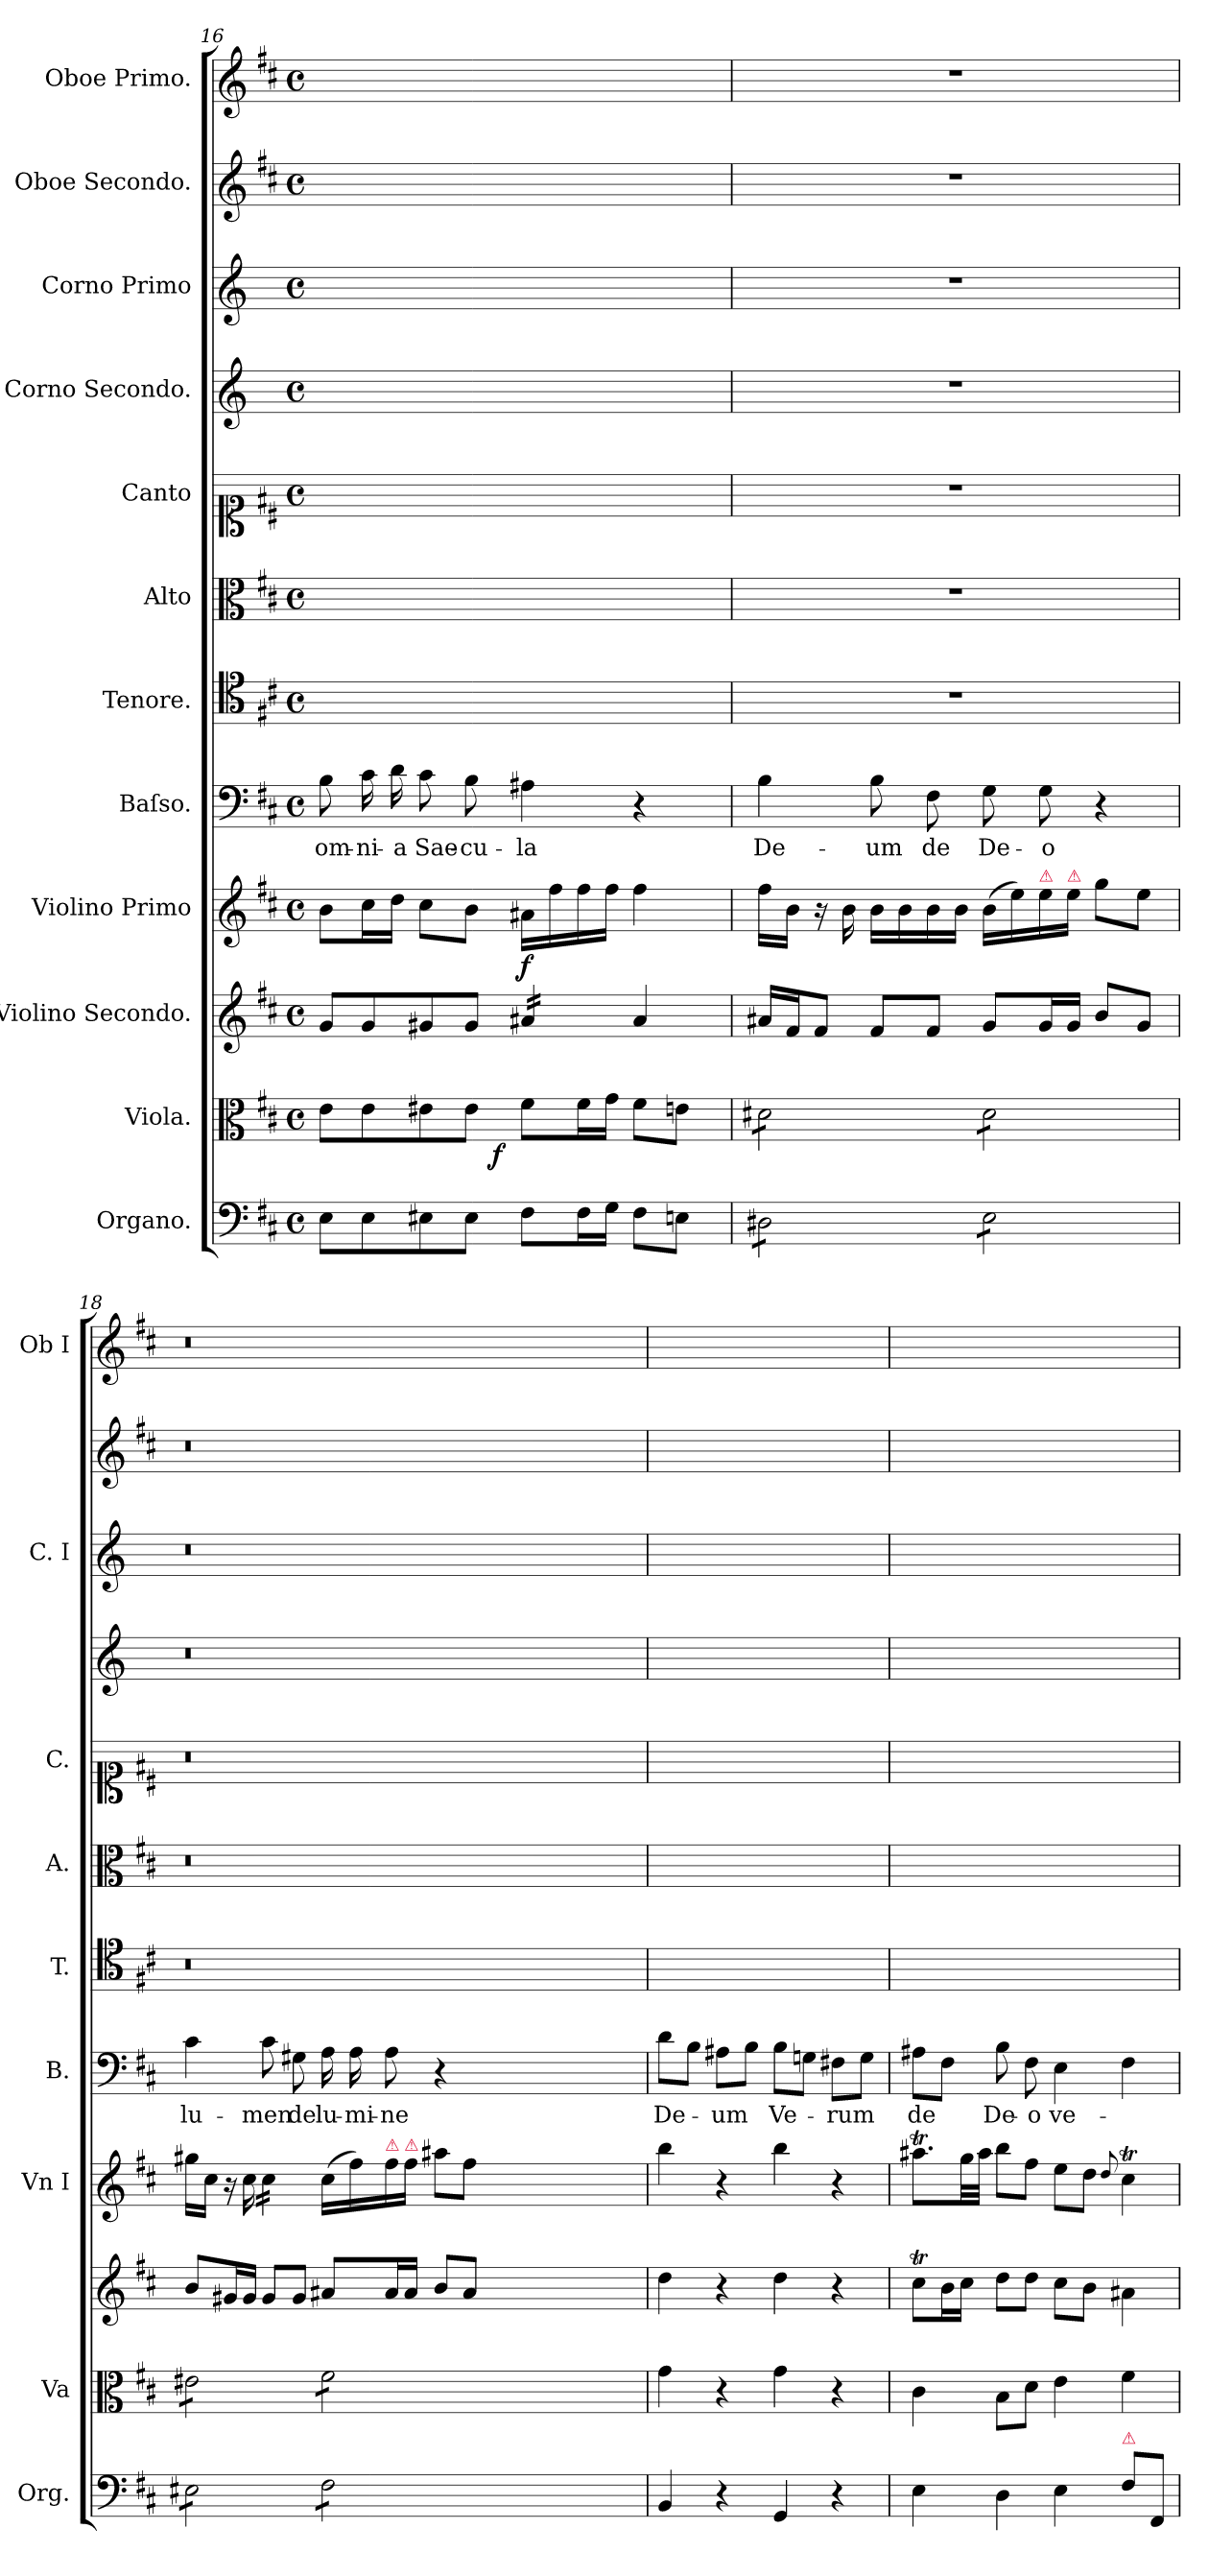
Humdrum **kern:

**kern	**kern	**dynam	**kern	**kern	**dynam	**kern	**text	**kern	**kern	**kern	**kern	**kern	**kern	**kern
*part12	*part11	*part11	*part10	*part9	*part9	*part8	*part8	*part7	*part6	*part5	*part4	*part3	*part2	*part1
*staff12	*staff11	*staff11	*staff10	*staff9	*staff9	*staff8	*staff8	*staff7	*staff6	*staff5	*staff4	*staff3	*staff2	*staff1
*I"Organo.	*I"Viola.	*	*I"Violino Secondo.	*I"Violino Primo	*	*I"Baſso.	*	*I"Tenore.	*I"Alto	*I"Canto	*I"Corno Secondo.	*I"Corno Primo	*I"Oboe Secondo.	*I"Oboe Primo.
*I'Org.	*I'Va	*	*	*I'Vn I	*	*I'B.	*	*I'T.	*I'A.	*I'C.	*	*I'C. I	*	*I'Ob I
*clefF4	*clefC3	*	*clefG2	*clefG2	*	*clefF4	*	*clefC4	*clefC3	*clefC1	*clefG2	*clefG2	*clefG2	*clefG2
*k[f#c#]	*k[f#c#]	*	*k[f#c#]	*k[f#c#]	*	*k[f#c#]	*	*k[f#c#]	*k[f#c#]	*k[f#c#]	*k[]	*k[]	*k[f#c#]	*k[f#c#]
*M4/4	*M4/4	*	*M4/4	*M4/4	*	*M4/4	*	*M4/4	*M4/4	*M4/4	*M4/4	*M4/4	*M4/4	*M4/4
*met(c)	*met(c)	*	*met(c)	*met(c)	*	*met(c)	*	*met(c)	*met(c)	*met(c)	*met(c)	*met(c)	*met(c)	*met(c)
=16	=16	=16	=16	=16	=16	=16	=16	=16	=16	=16	=16	=16	=16	=16
*	*^	*	*	*	*	*	*	*	*	*	*	*	*	*
8E\L	8e\L	4..ryy	.	8g/L	8b\L	.	8B\	om-	1ryy	1ryy	1ryy	1ryy	1ryy	1ryy	1ryy
8E\	8e\	.	.	8g/	16cc#\L	.	16c#\	-ni-	.	.	.	.	.	.	.
.	.	.	.	.	16dd\JJ	.	16d\	-a	.	.	.	.	.	.	.
8E#X\	8e#X\	.	.	8g#X/	8cc#\L	.	8c#\	Sae-	.	.	.	.	.	.	.
8E#\J	8e#\J	.	.	8g#/J	8b\J	.	8B\	-cu-	.	.	.	.	.	.	.
.	.	2ryy	f	.	.	.	.	.	.	.	.	.	.	.	.
!	!	!	!	!	!	!LO:DY:b	!	!	!	!	!	!	!	!	!
*	*	*	*	*tremolo	*	*	*	*	*	*	*	*	*	*	*
8F#\L	8f#\L	.	.	16a#X/LL	16a#X\LL	f	4A#X\	-la	.	.	.	.	.	.	.
.	.	.	.	16a#X/	16ff#\	.	.	.	.	.	.	.	.	.	.
16F#\L	16f#\L	.	.	16a#X/	16ff#\	.	.	.	.	.	.	.	.	.	.
16G\JJ	16g\JJ	.	.	16a#X/JJ	16ff#\JJ	.	.	.	.	.	.	.	.	.	.
*	*	*	*	*Xtremolo	*	*	*	*	*	*	*	*	*	*	*
8F#\L	8f#\L	.	.	4a#/	4ff#\	.	4r	.	.	.	.	.	.	.	.
8En\J	8en\J	.	.	.	.	.	.	.	.	.	.	.	.	.	.
.	.	16ryy	.	.	.	.	.	.	.	.	.	.	.	.	.
*	*v	*v	*	*	*	*	*	*	*	*	*	*	*	*	*
=17	=17	=17	=17	=17	=17	=17	=17	=17	=17	=17	=17	=17	=17	=17
*tremolo	*	*	*	*	*	*	*	*	*	*	*	*	*	*
*	*tremolo	*	*	*	*	*	*	*	*	*	*	*	*	*
8D#X\L	8d#X\L	.	16a#X/LL	16ff#\LL	.	4B\	De-	1r	1r	1r	1r	1r	1r	1r
.	.	.	16f#/J	16b\JJ	.	.	.	.	.	.	.	.	.	.
8D#X\	8d#X\	.	8f#/J	16r	.	.	.	.	.	.	.	.	.	.
.	.	.	.	16b\	.	.	.	.	.	.	.	.	.	.
8D#X\	8d#X\	.	8f#/L	16b\LL	.	8B\	-um	.	.	.	.	.	.	.
.	.	.	.	16b\	.	.	.	.	.	.	.	.	.	.
8D#X\J	8d#X\J	.	8f#/J	16b\	.	8F#\	de	.	.	.	.	.	.	.
.	.	.	.	16b\JJ	.	.	.	.	.	.	.	.	.	.
8E\L	8d#\L	.	8g/L	(16b\LL	.	8G\	De-	.	.	.	.	.	.	.
.	.	.	.	16ee\)	.	.	.	.	.	.	.	.	.	.
!	!	!	!	!LO:TX:a:color=crimson:t=⚠	!	!	!	!	!	!	!	!	!	!
8E\	8d#\	.	16g/L	16ee\	.	8G\	-o	.	.	.	.	.	.	.
!	!	!	!	!LO:TX:a:color=crimson:t=⚠	!	!	!	!	!	!	!	!	!	!
.	.	.	16g/JJ	16ee\JJ	.	.	.	.	.	.	.	.	.	.
8E\	8d#\	.	8b/L	8gg\L	.	4r	.	.	.	.	.	.	.	.
8E\J	8d#\J	.	8g/J	8ee\J	.	.	.	.	.	.	.	.	.	.
=18	=18	=18	=18	=18	=18	=18	=18	=18	=18	=18	=18	=18	=18	=18
8E#X\L	8e#X\L	.	8b/L	16gg#X\LL	.	4c#\	lu-	0.r	0.r	0.r	0.r	0.r	0.r	0.r
.	.	.	.	16cc#\JJ	.	.	.	.	.	.	.	.	.	.
8E#X\	8e#X\	.	16g#X/L	16r	.	.	.	.	.	.	.	.	.	.
.	.	.	16g#/JJ	16cc#\	.	.	.	.	.	.	.	.	.	.
*	*	*	*	*tremolo	*	*	*	*	*	*	*	*	*	*
8E#X\	8e#X\	.	8g#/L	16cc#\LL	.	8c#\	-men	.	.	.	.	.	.	.
.	.	.	.	16cc#\	.	.	.	.	.	.	.	.	.	.
8E#X\J	8e#X\J	.	8g#/J	16cc#\	.	8G#X\	de	.	.	.	.	.	.	.
.	.	.	.	16cc#\JJ	.	.	.	.	.	.	.	.	.	.
*	*	*	*	*Xtremolo	*	*	*	*	*	*	*	*	*	*
8F#\L	8f#\L	.	8a#X/L	(16cc#\LL	.	16A\	lu-	.	.	.	.	.	.	.
.	.	.	.	16ff#\)	.	16A\	-mi-	.	.	.	.	.	.	.
!	!	!	!	!LO:TX:a:color=crimson:t=⚠	!	!	!	!	!	!	!	!	!	!
8F#\	8f#\	.	16a#/L	16ff#\	.	8A\	-ne	.	.	.	.	.	.	.
!	!	!	!	!LO:TX:a:color=crimson:t=⚠	!	!	!	!	!	!	!	!	!	!
.	.	.	16a#/JJ	16ff#\JJ	.	.	.	.	.	.	.	.	.	.
8F#\	8f#\	.	8b/L	8aa#X\L	.	4r	.	.	.	.	.	.	.	.
8F#\J	8f#\J	.	8a#/J	8ff#\J	.	.	.	.	.	.	.	.	.	.
*	*Xtremolo	*	*	*	*	*	*	*	*	*	*	*	*	*
*Xtremolo	*	*	*	*	*	*	*	*	*	*	*	*	*	*
0ryy	0ryy	.	0ryy	0ryy	.	0ryy	.	.	.	.	.	.	.	.
=19	=19	=19	=19	=19	=19	=19	=19	=19	=19	=19	=19	=19	=19	=19
4BB/	4g\	.	4dd\	4bb\	.	8d\L	De-	1ryy	1ryy	1ryy	1ryy	1ryy	1ryy	1ryy
.	.	.	.	.	.	8B\J	.	.	.	.	.	.	.	.
4r	4r	.	4r	4r	.	8A#X\L	-um	.	.	.	.	.	.	.
.	.	.	.	.	.	8B\J	.	.	.	.	.	.	.	.
4GG/	4g\	.	4dd\	4bb\	.	8B\L	Ve-	.	.	.	.	.	.	.
.	.	.	.	.	.	8Gn\J	.	.	.	.	.	.	.	.
4r	4r	.	4r	4r	.	8F#X\L	-rum	.	.	.	.	.	.	.
.	.	.	.	.	.	8G\J	.	.	.	.	.	.	.	.
=20	=20	=20	=20	=20	=20	=20	=20	=20	=20	=20	=20	=20	=20	=20
4E\	4c#\	.	8cc#t\L	8.aa#Xt\L	.	8A#X\L	de	1ryy	1ryy	1ryy	1ryy	1ryy	1ryy	1ryy
.	.	.	16b\L	.	.	8F#\J	.	.	.	.	.	.	.	.
.	.	.	16cc#\JJ	32gg\LL	.	.	.	.	.	.	.	.	.	.
.	.	.	.	32aa#\JJJ	.	.	.	.	.	.	.	.	.	.
4D\	8B\L	.	8dd\L	8bb\L	.	8B\	De-	.	.	.	.	.	.	.
.	8d\J	.	8dd\J	8ff#\J	.	8F#\	-o	.	.	.	.	.	.	.
4E\	4e\	.	8cc#\L	8ee\L	.	4E\	ve-	.	.	.	.	.	.	.
.	.	.	8b\J	8dd\J	.	.	.	.	.	.	.	.	.	.
.	.	.	.	8qqdd/	.	.	.	.	.	.	.	.	.	.
!LO:TX:a:color=crimson:t=⚠	!	!	!	!	!	!	!	!	!	!	!	!	!	!
8F#\L	4f#\	.	4a#X\	4cc#t\	.	4F#\	.	.	.	.	.	.	.	.
8FF#/J	.	.	.	.	.	.	.	.	.	.	.	.	.	.
=	=	=	=	=	=	=	=	=	=	=	=	=	=	=
*-	*-	*-	*-	*-	*-	*-	*-	*-	*-	*-	*-	*-	*-	*-
